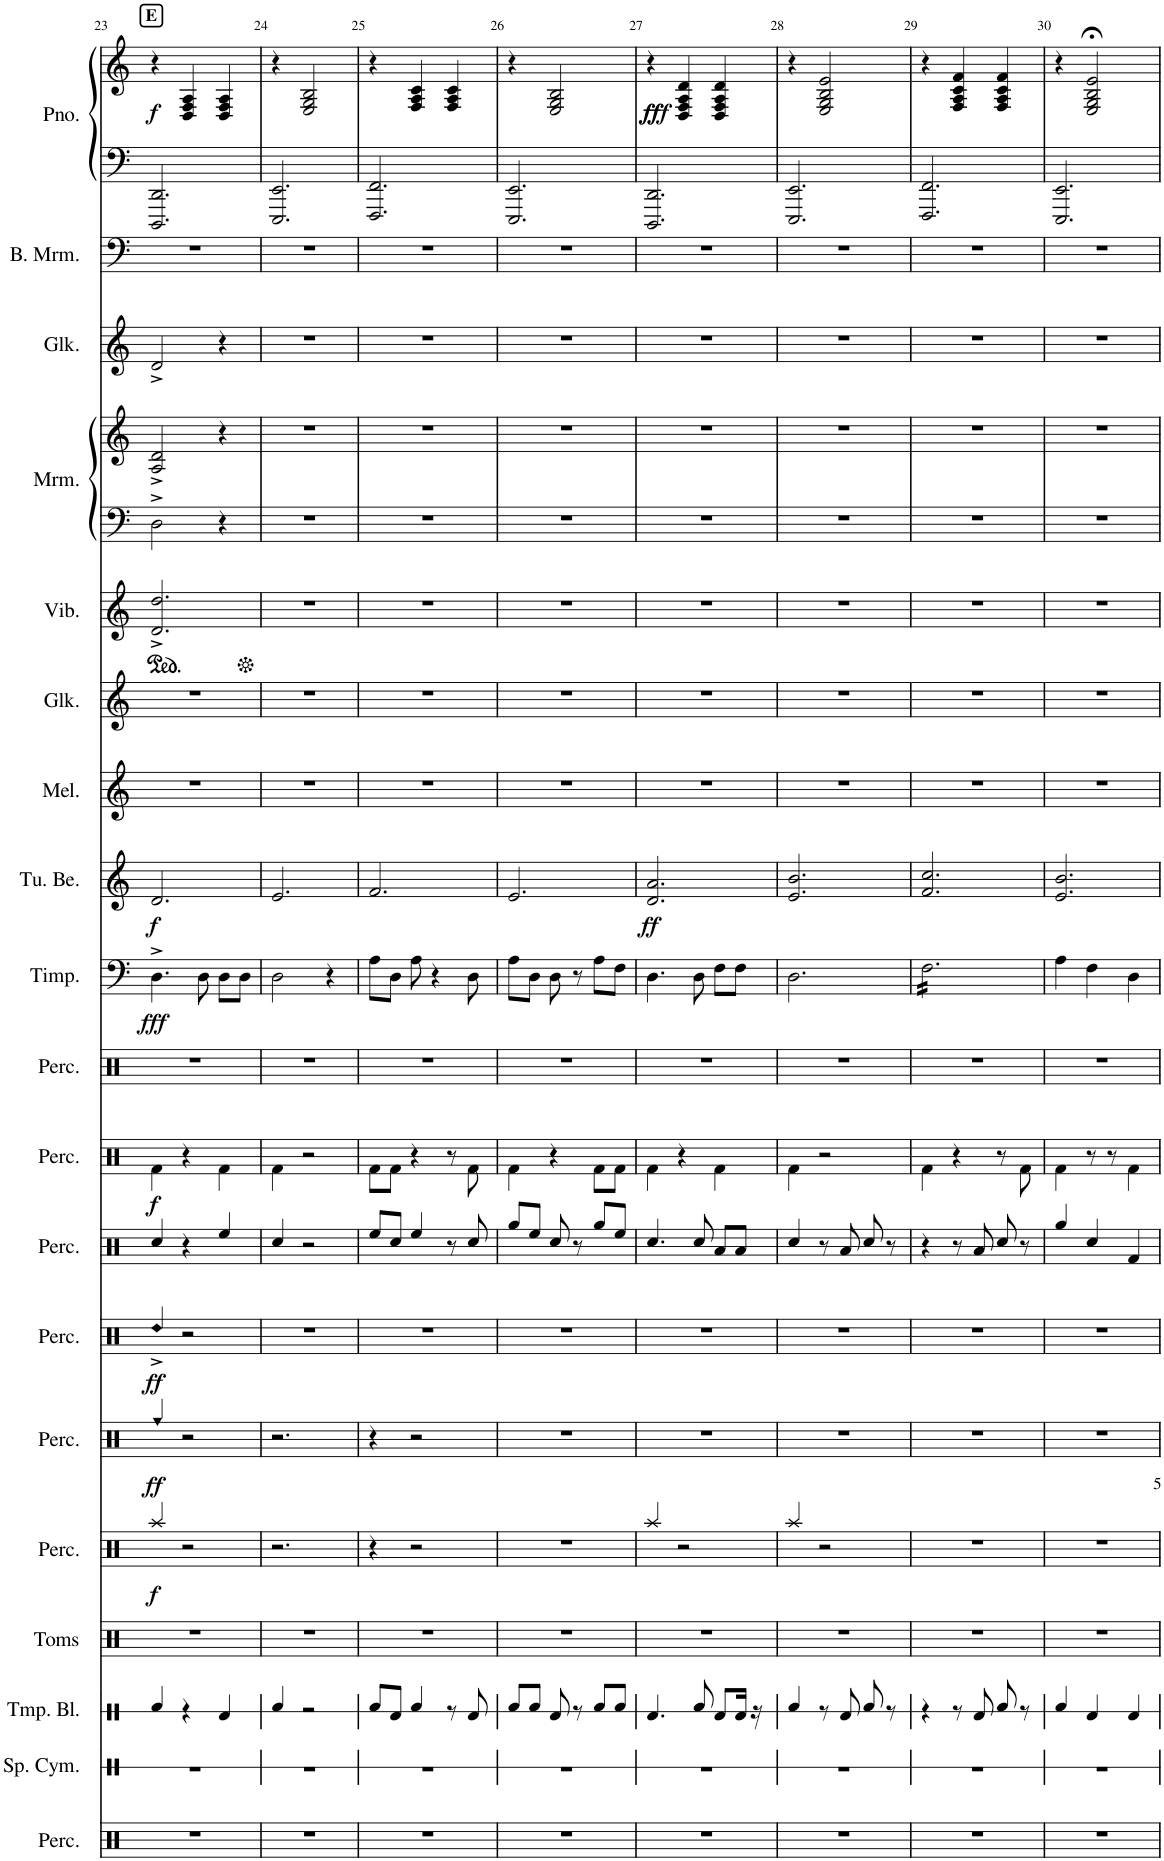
**kern	**kern	**kern	**kern	**kern	**dynam	**kern	**dynam	**kern	**dynam	**kern	**kern	**dynam	**kern	**kern	**dynam	**kern	**dynam	**kern	**kern	**kern	**kern	**kern	**kern	**kern	**kern	**kern	**dynam
*part19	*part18	*part17	*part16	*part15	*part15	*part14	*part14	*part13	*part13	*part12	*part11	*part11	*part10	*part9	*part9	*part8	*part8	*part7	*part6	*part5	*part4	*part4	*part3	*part2	*part1	*part1	*part1
*staff21	*staff20	*staff19	*staff18	*staff17	*staff17	*staff16	*staff16	*staff15	*staff15	*staff14	*staff13	*staff13	*staff12	*staff11	*staff11	*staff10	*staff10	*staff9	*staff8	*staff7	*staff6	*staff5	*staff4	*staff3	*staff2	*staff1	*staff1/2
*I"Extra Parts	*I"Splash Cymbal	*I"Temple Blocks	*I"Tom Toms	*I"Percussion 6	*	*I"Percussion 5	*	*I"Percussion 4	*	*I"Percussion 3	*I"Percussion 2	*	*I"Rainstick	*I"Timpani	*	*I"Tubular Bells	*	*I"Melodica	*I"Xylophone	*I"Vibraphone	*I"Marimba 2	*	*I"Marimba 1	*I"Bass Marimba	*I"Piano	*	*
*	*I'Sp. Cym.	*I'Tmp. Bl.	*I'Toms	*I'Perc.	*	*I'Perc.	*	*I'Perc.	*	*I'Perc.	*I'Perc.	*	*	*I'Timp.	*	*I'Tu. Be.	*	*I'Mel.	*I'Xyl.	*I'Vib.	*I'Mrm.	*	*I'Mrm.	*I'B. Mrm.	*I'Pno.	*	*
!!LO:PB:g=z
*clefX	*clefX	*clefX	*clefX	*clefX	*	*clefX	*	*clefX	*	*clefX	*clefX	*	*clefX	*clefF4	*	*clefG2	*	*clefG2	*clefG2	*clefG2	*clefF4	*clefG2	*clefG2	*clefF4	*clefF4	*clefG2	*
*	*	*	*	*	*	*	*	*	*	*	*	*	*	*	*	*	*	*	*Trd-14c-24	*	*	*	*Trd-14c-24	*	*	*	*
*k[]	*k[]	*k[]	*k[]	*k[]	*	*k[]	*	*k[]	*	*k[]	*k[]	*	*k[]	*k[]	*	*k[]	*	*k[]	*k[]	*k[]	*k[]	*k[]	*k[]	*k[]	*k[]	*k[]	*
*M3/4	*M3/4	*M3/4	*M3/4	*M3/4	*	*M3/4	*	*M3/4	*	*M3/4	*M3/4	*	*M3/4	*M3/4	*	*M3/4	*	*M3/4	*M3/4	*M3/4	*M3/4	*M3/4	*M3/4	*M3/4	*M3/4	*M3/4	*
!!LO:REH:place=s1:a:B:cj:t=E
=23	=23	=23	=23	=23	=23	=23	=23	=23	=23	=23	=23	=23	=23	=23	=23	=23	=23	=23	=23	=23	=23	=23	=23	=23	=23	=23	=23
!	!	!	!	!	!	!	!	!LO:N:head=diamond	!	!	!	!	!	!	!	!	!	!	!	!	!	!	!	!	!	!	!
*	*	*	*	*	*	*	*	*	*	*	*	*	*	*	*	*	*	*	*	*ped	*	*	*	*	*	*	*
!	!	!	!	!	!LO:DY:b	!	!LO:DY:b	!	!LO:DY:b	!	!	!LO:DY:b	!	!	!LO:DY:b	!	!LO:DY:b	!	!	!	!	!	!	!	!	!	!LO:DY:b
2.r	2.r	4Rf/	2.r	4Raa/	f	4Rff/	ff	4Rdd^/	ff	4Rcc/	4Rf\	f	2.r	4.D^\	fff	2.d/	f	2.r	2.r	2.d/^ 2.dd/^	2D^\	2A/^ 2d/^	2d^/	2.r	2.DDD/ 2.DD/	4r	f
.	.	4r	.	2r	.	2r	.	2r	.	4r	4r	.	.	.	.	.	.	.	.	.	.	.	.	.	.	4D/ 4F/ 4A/	.
.	.	.	.	.	.	.	.	.	.	.	.	.	.	8D\	.	.	.	.	.	.	.	.	.	.	.	.	.
.	.	4Rd/	.	.	.	.	.	.	.	4Ree/	4Rf\	.	.	8D\L	.	.	.	.	.	.	4r	4r	4r	.	.	4D/ 4F/ 4A/	.
.	.	.	.	.	.	.	.	.	.	.	.	.	.	8D\J	.	.	.	.	.	.	.	.	.	.	.	.	.
=24	=24	=24	=24	=24	=24	=24	=24	=24	=24	=24	=24	=24	=24	=24	=24	=24	=24	=24	=24	=24	=24	=24	=24	=24	=24	=24	=24
*	*	*	*	*	*	*	*	*	*	*	*	*	*	*	*	*	*	*	*	*Xped	*	*	*	*	*	*	*
2.r	2.r	4Rf/	2.r	2.r	.	2.r	.	2.r	.	4Rcc/	4Rf\	.	2.r	2D\	.	2.e/	.	2.r	2.r	2.r	2.r	2.r	2.r	2.r	2.EEE/ 2.EE/	4r	.
.	.	2r	.	.	.	.	.	.	.	2r	2r	.	.	.	.	.	.	.	.	.	.	.	.	.	.	2E/ 2G/ 2B/	.
.	.	.	.	.	.	.	.	.	.	.	.	.	.	4r	.	.	.	.	.	.	.	.	.	.	.	.	.
=25	=25	=25	=25	=25	=25	=25	=25	=25	=25	=25	=25	=25	=25	=25	=25	=25	=25	=25	=25	=25	=25	=25	=25	=25	=25	=25	=25
2.r	2.r	8Rf/L	2.r	4r	.	4r	.	2.r	.	8Ree/L	8Rf\L	.	2.r	8A\L	.	2.f/	.	2.r	2.r	2.r	2.r	2.r	2.r	2.r	2.FFF/ 2.FF/	4r	.
.	.	8Rd/J	.	.	.	.	.	.	.	8Rcc/J	8Rf\J	.	.	8D\J	.	.	.	.	.	.	.	.	.	.	.	.	.
.	.	4Rf/	.	2r	.	2r	.	.	.	4Ree/	4r	.	.	8A\	.	.	.	.	.	.	.	.	.	.	.	4F/ 4A/ 4c/	.
.	.	.	.	.	.	.	.	.	.	.	.	.	.	4r	.	.	.	.	.	.	.	.	.	.	.	.	.
.	.	8r	.	.	.	.	.	.	.	8r	8r	.	.	.	.	.	.	.	.	.	.	.	.	.	.	4F/ 4A/ 4c/	.
.	.	8Rd/	.	.	.	.	.	.	.	8Rcc/	8Rf\	.	.	8D\	.	.	.	.	.	.	.	.	.	.	.	.	.
=26	=26	=26	=26	=26	=26	=26	=26	=26	=26	=26	=26	=26	=26	=26	=26	=26	=26	=26	=26	=26	=26	=26	=26	=26	=26	=26	=26
2.r	2.r	8Rf/L	2.r	2.r	.	2.r	.	2.r	.	8Rgg/L	4Rf\	.	2.r	8A\L	.	2.e/	.	2.r	2.r	2.r	2.r	2.r	2.r	2.r	2.EEE/ 2.EE/	4r	.
.	.	8Rf/J	.	.	.	.	.	.	.	8Ree/J	.	.	.	8D\J	.	.	.	.	.	.	.	.	.	.	.	.	.
.	.	8Rd/	.	.	.	.	.	.	.	8Rcc/	4r	.	.	8D\	.	.	.	.	.	.	.	.	.	.	.	2E/ 2G/ 2B/	.
.	.	8r	.	.	.	.	.	.	.	8r	.	.	.	8r	.	.	.	.	.	.	.	.	.	.	.	.	.
.	.	8Rf/L	.	.	.	.	.	.	.	8Rgg/L	8Rf\L	.	.	8A\L	.	.	.	.	.	.	.	.	.	.	.	.	.
.	.	8Rf/J	.	.	.	.	.	.	.	8Ree/J	8Rf\J	.	.	8F\J	.	.	.	.	.	.	.	.	.	.	.	.	.
=27	=27	=27	=27	=27	=27	=27	=27	=27	=27	=27	=27	=27	=27	=27	=27	=27	=27	=27	=27	=27	=27	=27	=27	=27	=27	=27	=27
!	!	!	!	!	!	!	!	!	!	!	!	!	!	!	!	!	!LO:DY:b	!	!	!	!	!	!	!	!	!	!LO:DY:a=2
!	!	!	!	!	!	!	!	!	!	!	!	!	!	!	!	!	!	!	!	!	!	!	!	!	!	!	!LO:DY:n=1:a=2
2.r	2.r	4.Rd/	2.r	4Raa/	.	2.r	.	2.r	.	4.Rcc/	4Rf\	.	2.r	4.D\	.	2.d/ 2.a/	ff	2.r	2.r	2.r	2.r	2.r	2.r	2.r	2.DDD/ 2.DD/	4r	ff fff
.	.	.	.	2r	.	.	.	.	.	.	4r	.	.	.	.	.	.	.	.	.	.	.	.	.	.	4D/ 4F/ 4A/ 4d/	.
.	.	8Rf/	.	.	.	.	.	.	.	8Rcc/	.	.	.	8D\	.	.	.	.	.	.	.	.	.	.	.	.	.
.	.	8Rd/L	.	.	.	.	.	.	.	8Ra/L	4Rf\	.	.	8F\L	.	.	.	.	.	.	.	.	.	.	.	4D/ 4F/ 4A/ 4d/	.
.	.	16Rd/Jk	.	.	.	.	.	.	.	8Ra/J	.	.	.	8F\J	.	.	.	.	.	.	.	.	.	.	.	.	.
.	.	16r	.	.	.	.	.	.	.	.	.	.	.	.	.	.	.	.	.	.	.	.	.	.	.	.	.
=28	=28	=28	=28	=28	=28	=28	=28	=28	=28	=28	=28	=28	=28	=28	=28	=28	=28	=28	=28	=28	=28	=28	=28	=28	=28	=28	=28
2.r	2.r	4Rf/	2.r	4Raa/	.	2.r	.	2.r	.	4Rcc/	4Rf\	.	2.r	2.D\	.	2.e/ 2.b/	.	2.r	2.r	2.r	2.r	2.r	2.r	2.r	2.EEE/ 2.EE/	4r	.
.	.	8r	.	2r	.	.	.	.	.	8r	2r	.	.	.	.	.	.	.	.	.	.	.	.	.	.	2E/ 2G/ 2B/ 2e/	.
.	.	8Rd/	.	.	.	.	.	.	.	8Ra/	.	.	.	.	.	.	.	.	.	.	.	.	.	.	.	.	.
.	.	8Rf/	.	.	.	.	.	.	.	8Rcc/	.	.	.	.	.	.	.	.	.	.	.	.	.	.	.	.	.
.	.	8r	.	.	.	.	.	.	.	8r	.	.	.	.	.	.	.	.	.	.	.	.	.	.	.	.	.
=29	=29	=29	=29	=29	=29	=29	=29	=29	=29	=29	=29	=29	=29	=29	=29	=29	=29	=29	=29	=29	=29	=29	=29	=29	=29	=29	=29
*	*	*	*	*	*	*	*	*	*	*	*	*	*	*tremolo	*	*	*	*	*	*	*	*	*	*	*	*	*
2.r	2.r	4r	2.r	2.r	.	2.r	.	2.r	.	4r	4Rf\	.	2.r	16F\LL	.	2.f/ 2.cc/	.	2.r	2.r	2.r	2.r	2.r	2.r	2.r	2.FFF/ 2.FF/	4r	.
.	.	.	.	.	.	.	.	.	.	.	.	.	.	16F\	.	.	.	.	.	.	.	.	.	.	.	.	.
.	.	.	.	.	.	.	.	.	.	.	.	.	.	16F\	.	.	.	.	.	.	.	.	.	.	.	.	.
.	.	.	.	.	.	.	.	.	.	.	.	.	.	16F\	.	.	.	.	.	.	.	.	.	.	.	.	.
.	.	8r	.	.	.	.	.	.	.	8r	4r	.	.	16F\	.	.	.	.	.	.	.	.	.	.	.	4F/ 4A/ 4c/ 4f/	.
.	.	.	.	.	.	.	.	.	.	.	.	.	.	16F\	.	.	.	.	.	.	.	.	.	.	.	.	.
.	.	8Rd/	.	.	.	.	.	.	.	8Ra/	.	.	.	16F\	.	.	.	.	.	.	.	.	.	.	.	.	.
.	.	.	.	.	.	.	.	.	.	.	.	.	.	16F\	.	.	.	.	.	.	.	.	.	.	.	.	.
.	.	8Rf/	.	.	.	.	.	.	.	8Rcc/	8r	.	.	16F\	.	.	.	.	.	.	.	.	.	.	.	4F/ 4A/ 4c/ 4f/	.
.	.	.	.	.	.	.	.	.	.	.	.	.	.	16F\	.	.	.	.	.	.	.	.	.	.	.	.	.
.	.	8r	.	.	.	.	.	.	.	8r	8Rf\	.	.	16F\	.	.	.	.	.	.	.	.	.	.	.	.	.
.	.	.	.	.	.	.	.	.	.	.	.	.	.	16F\JJ	.	.	.	.	.	.	.	.	.	.	.	.	.
*	*	*	*	*	*	*	*	*	*	*	*	*	*	*Xtremolo	*	*	*	*	*	*	*	*	*	*	*	*	*
=30	=30	=30	=30	=30	=30	=30	=30	=30	=30	=30	=30	=30	=30	=30	=30	=30	=30	=30	=30	=30	=30	=30	=30	=30	=30	=30	=30
2.r	2.r	4Rf/	2.r	2.r	.	2.r	.	2.r	.	4Rgg/	4Rf\	.	2.r	4A\	.	2.e/ 2.b/	.	2.r	2.r	2.r	2.r	2.r	2.r	2.r	2.EEE/ 2.EE/	4r	.
.	.	4Rd/	.	.	.	.	.	.	.	4Rcc/	8r	.	.	4F\	.	.	.	.	.	.	.	.	.	.	.	2E/;< 2G/;< 2B/;< 2e/;<	.
.	.	.	.	.	.	.	.	.	.	.	8r	.	.	.	.	.	.	.	.	.	.	.	.	.	.	.	.
.	.	4Rd/	.	.	.	.	.	.	.	4Rf/	4Rf\	.	.	4D\	.	.	.	.	.	.	.	.	.	.	.	.	.
=	=	=	=	=	=	=	=	=	=	=	=	=	=	=	=	=	=	=	=	=	=	=	=	=	=	=	=
*-	*-	*-	*-	*-	*-	*-	*-	*-	*-	*-	*-	*-	*-	*-	*-	*-	*-	*-	*-	*-	*-	*-	*-	*-	*-	*-	*-
